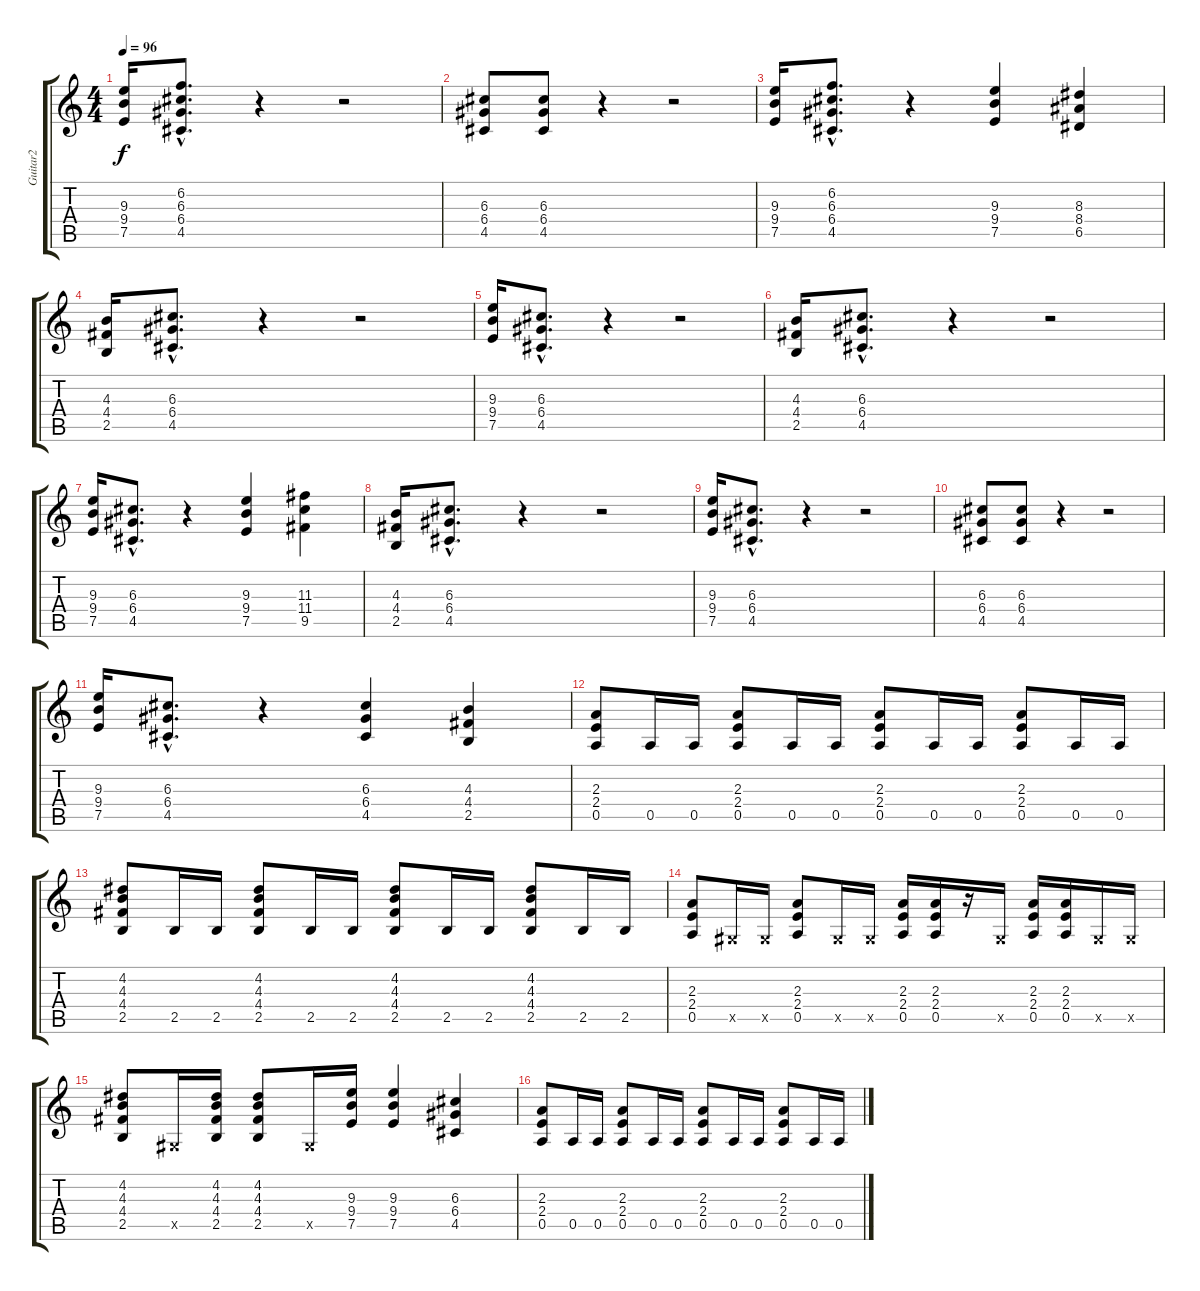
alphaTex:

\track ("Guitar2" "Guitar2") {instrument distortionguitar}
\staff {score tabs}
\tuning (E4 B3 G3 D3 A2 E2) {hide}
\ts (4 4)
\tempo 96
\clef g2
\ks c
(9.3 9.4 7.5).16{dy f} (6.2{hac} 6.3{hac} 6.4{hac} 4.5{hac}).8{d} r.4 r.2 |
(6.3 6.4 4.5).8 (6.3 6.4 4.5).8 r.4 r.2 |
(9.3 9.4 7.5).16 (6.2{hac} 6.3{hac} 6.4{hac} 4.5{hac}).8{d} r.4 (9.3 9.4 7.5).4 (8.3 8.4 6.5).4 |
(4.3 4.4 2.5).16 (6.3{hac} 6.4{hac} 4.5{hac}).8{d} r.4 r.2 |
(9.3 9.4 7.5).16 (6.3{hac} 6.4{hac} 4.5{hac}).8{d} r.4 r.2 |
(4.3 4.4 2.5).16 (6.3{hac} 6.4{hac} 4.5{hac}).8{d} r.4 r.2 |
(9.3 9.4 7.5).16 (6.3{hac} 6.4{hac} 4.5{hac}).8{d} r.4 (9.3 9.4 7.5).4 (11.3 11.4 9.5).4 |
(4.3 4.4 2.5).16 (6.3{hac} 6.4{hac} 4.5{hac}).8{d} r.4 r.2 |
(9.3 9.4 7.5).16 (6.3{hac} 6.4{hac} 4.5{hac}).8{d} r.4 r.2 |
(6.3 6.4 4.5).8 (6.3 6.4 4.5).8 r.4 r.2 |
(9.3 9.4 7.5).16 (6.3{hac} 6.4{hac} 4.5{hac}).8{d} r.4 (6.3 6.4 4.5).4 (4.3 4.4 2.5).4 |
(2.3 2.4 0.5).8 0.5.16 0.5.16 (2.3 2.4 0.5).8 0.5.16 0.5.16 (2.3 2.4 0.5).8 0.5.16 0.5.16 (2.3 2.4 0.5).8 0.5.16 0.5.16 |
(4.2 4.3 4.4 2.5).8 2.5.16 2.5.16 (4.2 4.3 4.4 2.5).8 2.5.16 2.5.16 (4.2 4.3 4.4 2.5).8 2.5.16 2.5.16 (4.2 4.3 4.4 2.5).8 2.5.16 2.5.16 |
(2.3 2.4 0.5).8 -1.5{x}.16 -1.5{x}.16 (2.3 2.4 0.5).8 -1.5{x}.16 -1.5{x}.16 (2.3 2.4 0.5).16 (2.3 2.4 0.5).16 r.16 -1.5{x}.16 (2.3 2.4 0.5).16 (2.3 2.4 0.5).16 -1.5{x}.16 -1.5{x}.16 |
(4.2 4.3 4.4 2.5).8 -1.5{x}.16 (4.2 4.3 4.4 2.5).16 (4.2 4.3 4.4 2.5).8 -1.5{x}.16 (9.3 9.4 7.5).16 (9.3 9.4 7.5).4 (6.3 6.4 4.5).4 |
(2.3 2.4 0.5).8 0.5.16 0.5.16 (2.3 2.4 0.5).8 0.5.16 0.5.16 (2.3 2.4 0.5).8 0.5.16 0.5.16 (2.3 2.4 0.5).8 0.5.16 0.5.16
